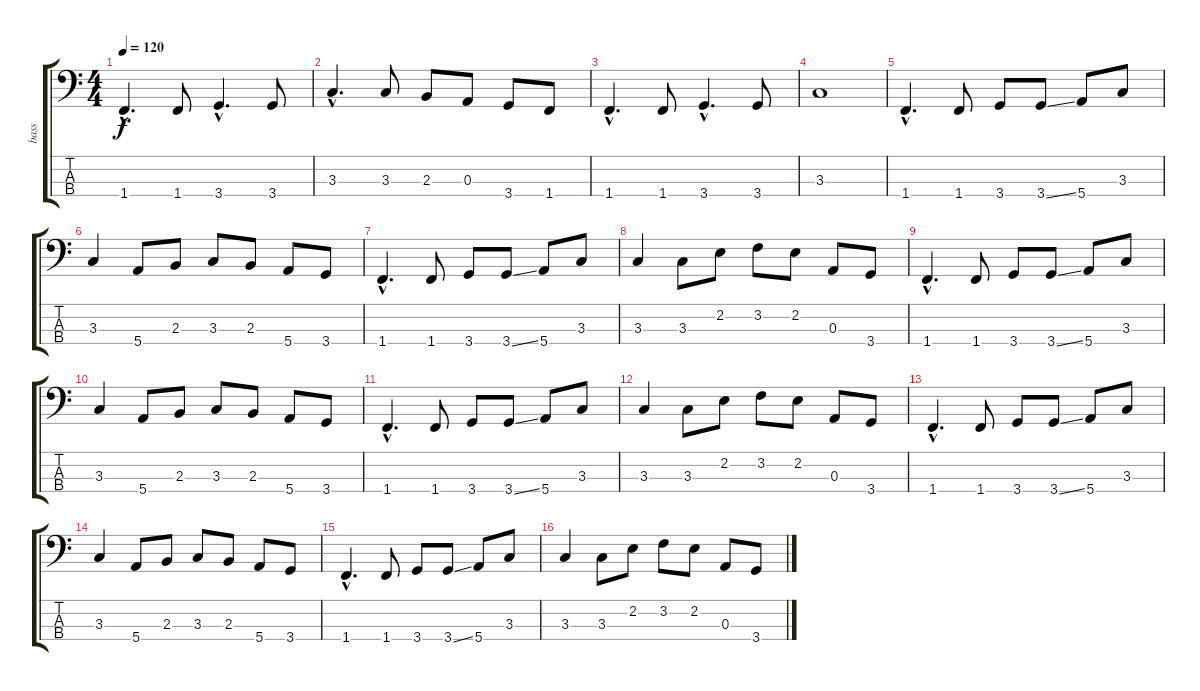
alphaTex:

\track ("bass" "bass") {instrument electricbasspick}
\staff {score tabs}
\tuning (G2 D2 A1 E1) {hide}
\ts (4 4)
\tempo 120
\clef f4
\ks c
1.4{hac}.4{d dy f} 1.4.8 3.4{hac}.4{d} 3.4.8 |
3.3{hac}.4{d} 3.3.8 2.3.8 0.3.8 3.4.8 1.4.8 |
1.4{hac}.4{d} 1.4.8 3.4{hac}.4{d} 3.4.8 |
3.3.1 |
1.4{hac}.4{d} 1.4.8 3.4.8 3.4{ss}.8 5.4.8 3.3.8 |
3.3.4 5.4.8 2.3.8 3.3.8 2.3.8 5.4.8 3.4.8 |
1.4{hac}.4{d} 1.4.8 3.4.8 3.4{ss}.8 5.4.8 3.3.8 |
3.3.4 3.3.8 2.2.8 3.2.8 2.2.8 0.3.8 3.4.8 |
1.4{hac}.4{d} 1.4.8 3.4.8 3.4{ss}.8 5.4.8 3.3.8 |
3.3.4 5.4.8 2.3.8 3.3.8 2.3.8 5.4.8 3.4.8 |
1.4{hac}.4{d} 1.4.8 3.4.8 3.4{ss}.8 5.4.8 3.3.8 |
3.3.4 3.3.8 2.2.8 3.2.8 2.2.8 0.3.8 3.4.8 |
1.4{hac}.4{d} 1.4.8 3.4.8 3.4{ss}.8 5.4.8 3.3.8 |
3.3.4 5.4.8 2.3.8 3.3.8 2.3.8 5.4.8 3.4.8 |
1.4{hac}.4{d} 1.4.8 3.4.8 3.4{ss}.8 5.4.8 3.3.8 |
3.3.4 3.3.8 2.2.8 3.2.8 2.2.8 0.3.8 3.4.8
